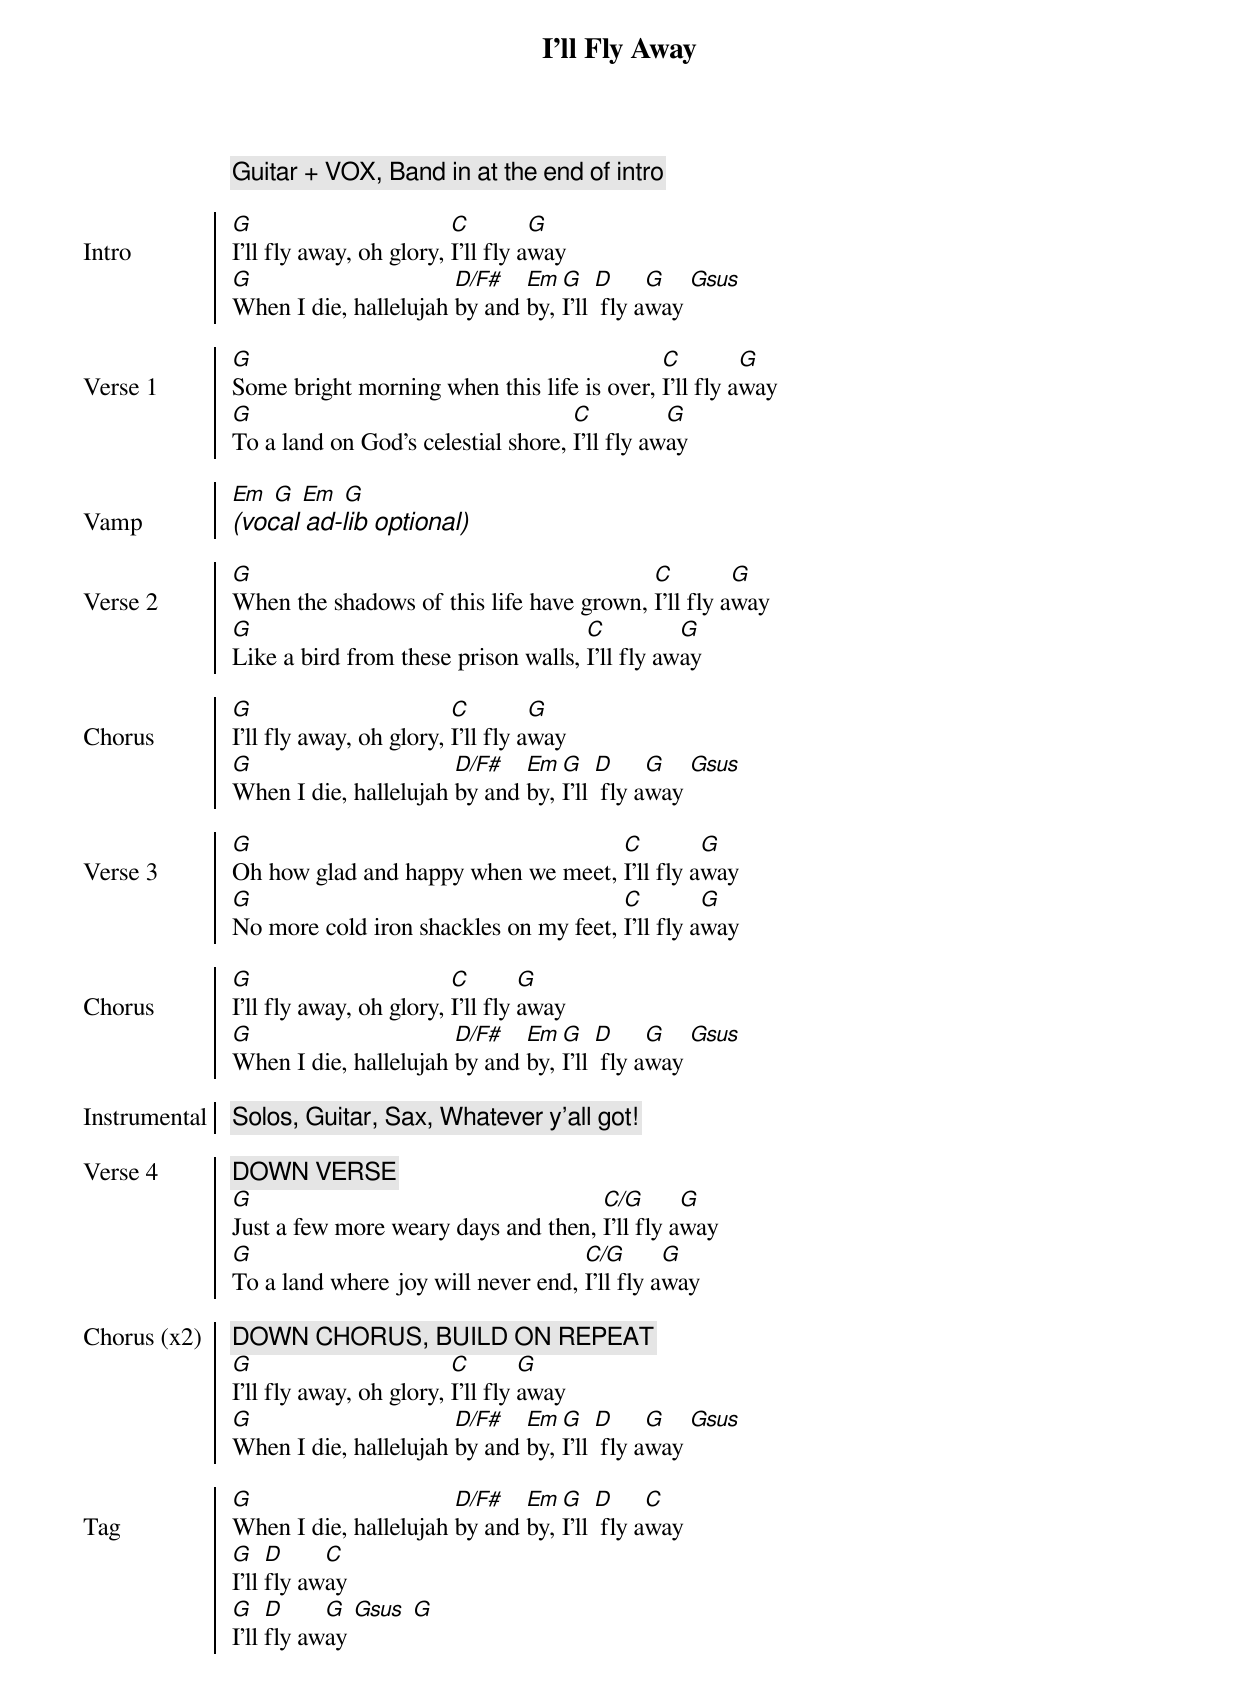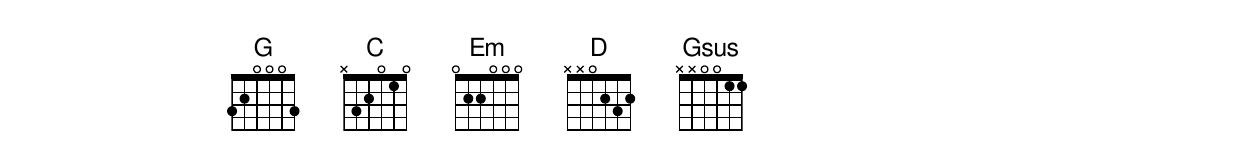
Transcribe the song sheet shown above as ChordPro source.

{title: I'll Fly Away}
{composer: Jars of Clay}
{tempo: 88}
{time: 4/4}
{transpose: }
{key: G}

{c: Guitar + VOX, Band in at the end of intro}

{soc: Intro}
[G]I'll fly away, oh glory, [C]I'll fly a[G]way
[G]When I die, hallelujah [D/F#]by and [Em]by, [G]I'll [D] fly a[G]way [Gsus]
{eoc: Intro}

{soc: Verse 1}
[G]Some bright morning when this life is over, [C]I'll fly a[G]way
[G]To a land on God's celestial shore, [C]I'll fly aw[G]ay
{eoc: Verse 1}

{soc: Vamp}
[Em] [G] [Em] [G]
{ci:(vocal ad-lib optional)}
{eoc: Vamp}

{soc: Verse 2}
[G]When the shadows of this life have grown, [C]I'll fly a[G]way
[G]Like a bird from these prison walls, [C]I'll fly aw[G]ay
{eoc: Verse 2}

{soc: Chorus}
[G]I'll fly away, oh glory, [C]I'll fly a[G]way
[G]When I die, hallelujah [D/F#]by and [Em]by, [G]I'll [D] fly a[G]way [Gsus]
{eoc: Chorus}

{soc: Verse 3}
[G]Oh how glad and happy when we meet, [C]I'll fly a[G]way
[G]No more cold iron shackles on my feet, [C]I'll fly a[G]way
{eoc: Verse 3}

{soc: Chorus}
[G]I'll fly away, oh glory, [C]I'll fly [G]away
[G]When I die, hallelujah [D/F#]by and [Em]by, [G]I'll [D] fly a[G]way [Gsus]
{eoc: Chorus}

{soc: Instrumental}
{c:Solos, Guitar, Sax, Whatever y'all got!}
{eoc: Instrumental}

{soc: Verse 4}
{c: DOWN VERSE}
[G]Just a few more weary days and then, [C/G]I'll fly a[G]way
[G]To a land where joy will never end, [C/G]I'll fly a[G]way
{eoc: Verse 4}

{soc: Chorus (x2)}
{c: DOWN CHORUS, BUILD ON REPEAT}
[G]I'll fly away, oh glory, [C]I'll fly [G]away
[G]When I die, hallelujah [D/F#]by and [Em]by, [G]I'll [D] fly a[G]way [Gsus]
{eoc: Chorus (x2)}

{soc: Tag}
[G]When I die, hallelujah [D/F#]by and [Em]by, [G]I'll [D] fly a[C]way
[G]I'll [D]fly aw[C]ay
[G]I'll [D]fly aw[G]ay [Gsus] [G]
{eoc: Tag}
